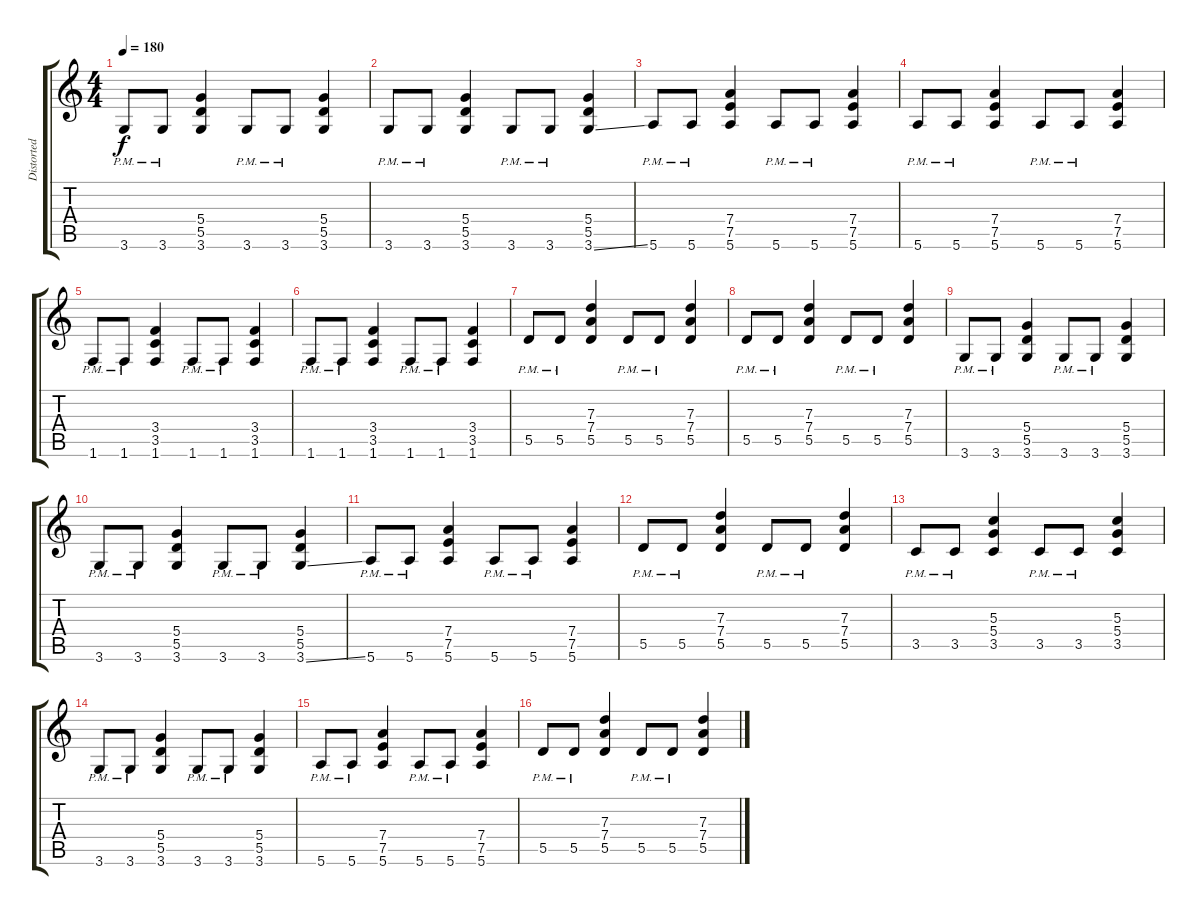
\track ("Distorted Gtr 1" "Distorted ") {instrument acousticguitarnylon}
\staff {score tabs}
\tuning (E4 B3 G3 D3 A2 E2) {hide}
\ts (4 4)
\tempo 180
\clef g2
\ks aminor
3.6{pm}.8{dy f} 3.6{pm}.8 (5.4 5.5 3.6).4 3.6{pm}.8 3.6{pm}.8 (5.4 5.5 3.6).4 |
3.6{pm}.8 3.6{pm}.8 (5.4 5.5 3.6).4 3.6{pm}.8 3.6{pm}.8 (5.4 5.5 3.6{ss}).4 |
5.6{pm}.8 5.6{pm}.8 (7.4 7.5 5.6).4 5.6{pm}.8 5.6{pm}.8 (7.4 7.5 5.6).4 |
5.6{pm}.8 5.6{pm}.8 (7.4 7.5 5.6).4 5.6{pm}.8 5.6{pm}.8 (7.4 7.5 5.6).4 |
1.6{pm}.8 1.6{pm}.8 (3.4 3.5 1.6).4 1.6{pm}.8 1.6{pm}.8 (3.4 3.5 1.6).4 |
1.6{pm}.8 1.6{pm}.8 (3.4 3.5 1.6).4 1.6{pm}.8 1.6{pm}.8 (3.4 3.5 1.6).4 |
5.5{pm}.8 5.5{pm}.8 (7.3 7.4 5.5).4 5.5{pm}.8 5.5{pm}.8 (7.3 7.4 5.5).4 |
5.5{pm}.8 5.5{pm}.8 (7.3 7.4 5.5).4 5.5{pm}.8 5.5{pm}.8 (7.3 7.4 5.5).4 |
3.6{pm}.8 3.6{pm}.8 (5.4 5.5 3.6).4 3.6{pm}.8 3.6{pm}.8 (5.4 5.5 3.6).4 |
3.6{pm}.8 3.6{pm}.8 (5.4 5.5 3.6).4 3.6{pm}.8 3.6{pm}.8 (5.4 5.5 3.6{ss}).4 |
5.6{pm}.8 5.6{pm}.8 (7.4 7.5 5.6).4 5.6{pm}.8 5.6{pm}.8 (7.4 7.5 5.6).4 |
5.5{pm}.8 5.5{pm}.8 (7.3 7.4 5.5).4 5.5{pm}.8 5.5{pm}.8 (7.3 7.4 5.5).4 |
3.5{pm}.8 3.5{pm}.8 (5.3 5.4 3.5).4 3.5{pm}.8 3.5{pm}.8 (5.3 5.4 3.5).4 |
3.6{pm}.8 3.6{pm}.8 (5.4 5.5 3.6).4 3.6{pm}.8 3.6{pm}.8 (5.4 5.5 3.6).4 |
5.6{pm}.8 5.6{pm}.8 (7.4 7.5 5.6).4 5.6{pm}.8 5.6{pm}.8 (7.4 7.5 5.6).4 |
5.5{pm}.8 5.5{pm}.8 (7.3 7.4 5.5).4 5.5{pm}.8 5.5{pm}.8 (7.3 7.4 5.5).4
